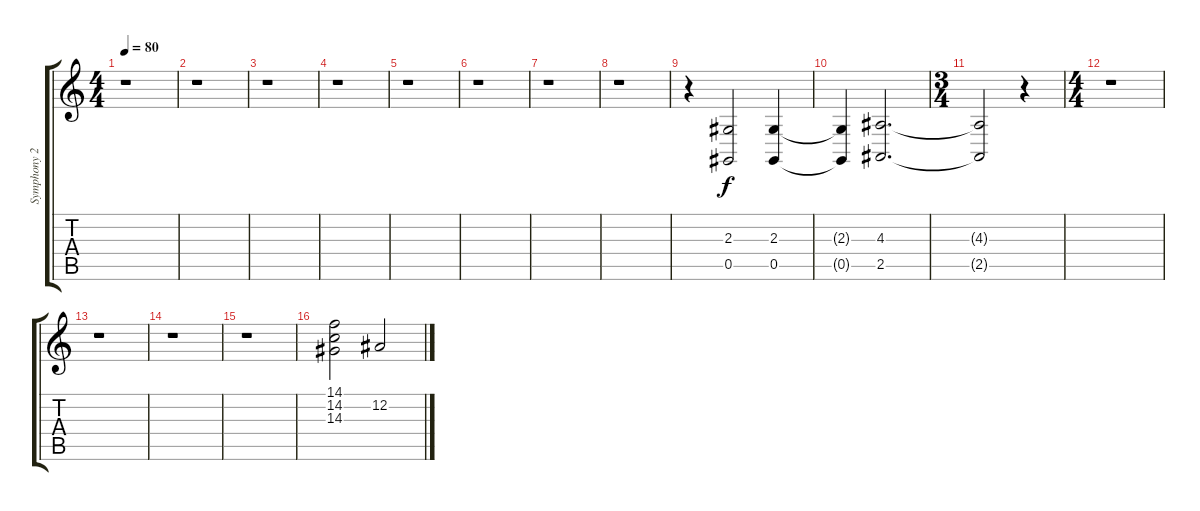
\track ("Symphony 2" "Symphony 2") {instrument pad2warm}
\staff {score tabs}
\tuning (Eb4 Bb3 Gb3 Db3 Ab2 Eb2) {hide}
\ts (4 4)
\tempo 80
\clef g2
\ks c
r.1{dy f} |
r.1 |
r.1 |
r.1 |
r.1 |
r.1 |
r.1 |
r.1 |
r.4 (2.3 0.5).2 (2.3 0.5).4 |
(2.3{t} 0.5{t}).4 (4.3 2.5).2{d} |
\ts (3 4)
(4.3{t} 2.5{t}).2 r.4 |
\ts (4 4)
r.1 |
r.1 |
r.1 |
r.1 |
(14.1 14.2 14.3).2 12.2.2{volume 5}
